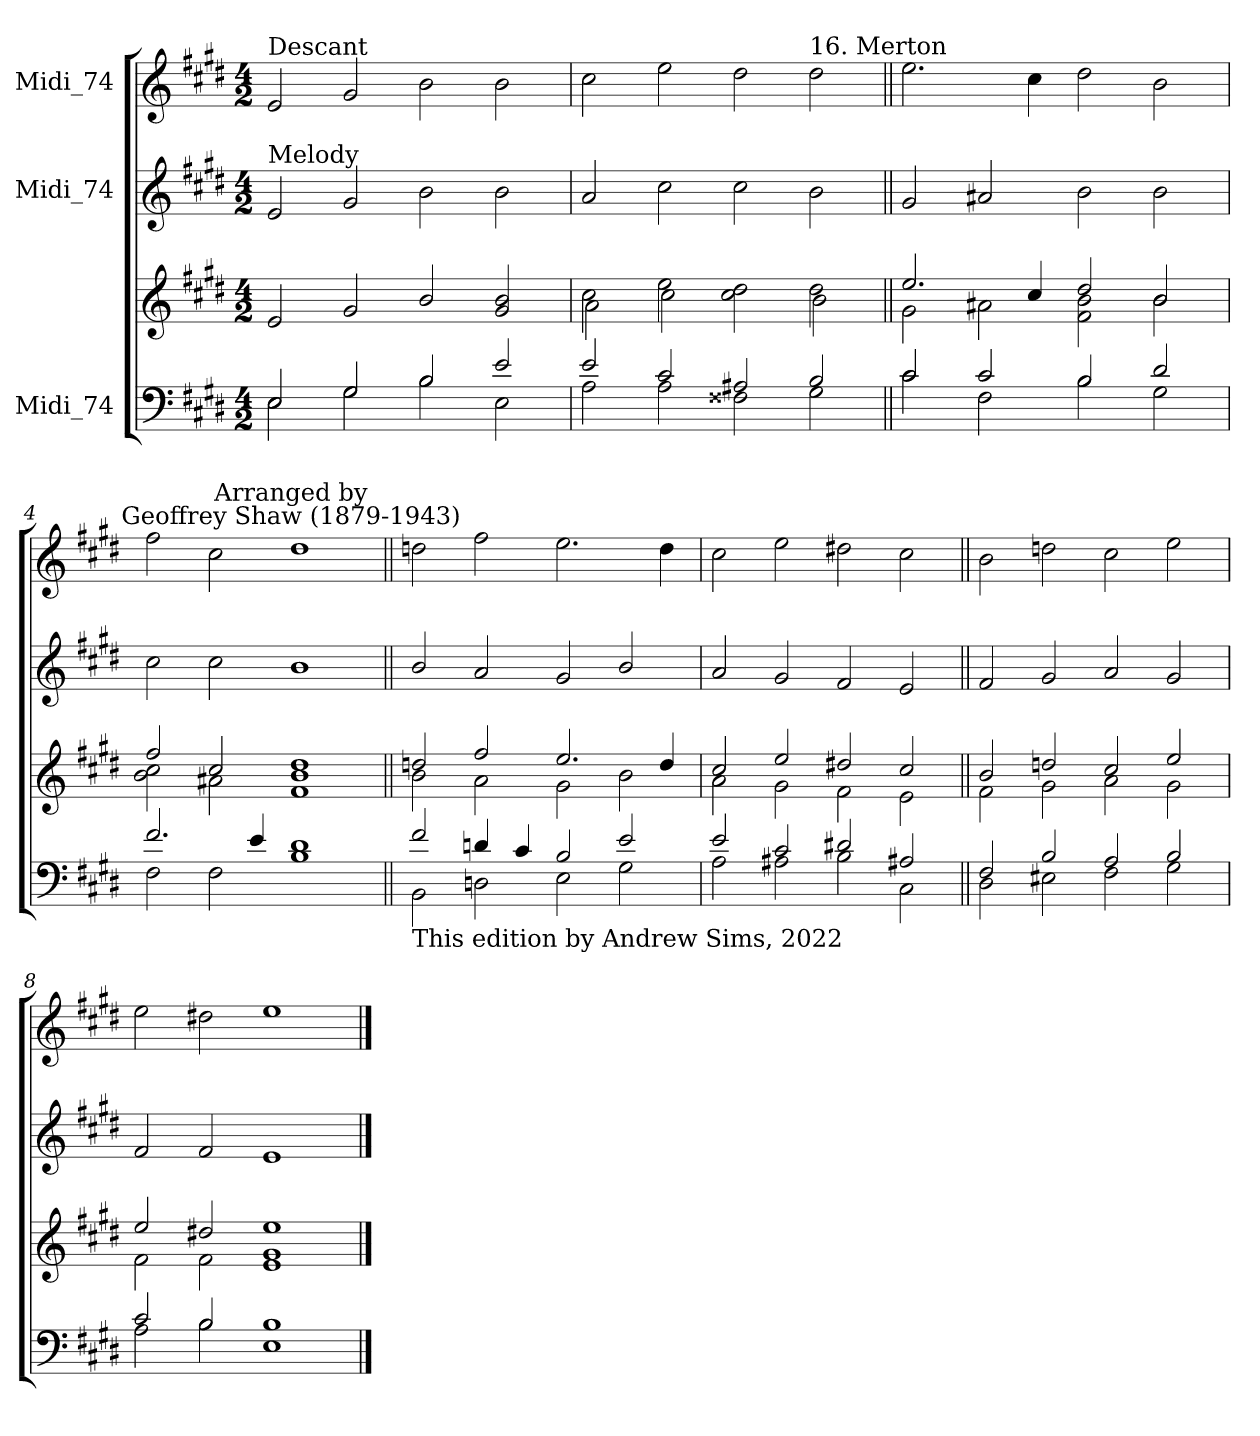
**kern	**kern	**kern	**kern
*part3	*part3	*part2	*part1
*staff4	*staff3	*staff2	*staff1
*I"Midi_74	*	*I"Midi_74	*I"Midi_74
*clefF4	*clefG2	*clefG2	*clefG2
*k[f#c#g#d#]	*k[f#c#g#d#]	*k[f#c#g#d#]	*k[f#c#g#d#]
*E:	*E:	*E:	*E:
*M4/2	*M4/2	*M4/2	*M4/2
=1	=1	=1	=1
*^	*^	*	*
*	*^	*	*^	*	*
!	!	!	!	!	!	!	!LO:TX:a:t=Descant
!	!	!	!	!	!	!LO:TX:a:t=Melody	!
2E/	0ryy	2E\	2e/	0ryy	0ryy	2e	2e
2G#/	.	2G#\	2g#/	.	.	2g#	2g#
2B/	.	2B\	2b/	.	.	2b	2b
2e/	.	2E\	2g#/ 2b/	.	.	2b	2b
=2	=2	=2	=2	=2	=2	=2	=2
2e/	0ryy	2A\	2cc#\	0ryy	2a\	2a	2cc#
2c#/	.	2A\	2ee\	.	2cc#\	2cc#	2ee
2A#X/	.	2F##X\	2cc#\ 2dd#\	.	2ryy	2cc#	2dd#
!	!	!	!	!	!	!	!LO:TX:a:t=16. Merton
2B/	.	2G#\	2dd#\	.	2b\	2b	2dd#
=3||	=3||	=3||	=3||	=3||	=3||	=3||	=3||
2c#/	0ryy	2c#\	2.ee/	0ryy	2g#\	2g#	2.ee
2c#/	.	2F#\	.	.	2a#X\	2a#X	.
.	.	.	4cc#/	.	.	.	4cc#
2B/	.	2B\	2dd#/	.	2f#\ 2b\	2b	2dd#
2d#/	.	2G#\	2b/	.	2b\	2b	2b
=4	=4	=4	=4	=4	=4	=4	=4
2.f#/	0ryy	2F#\	2ff#/	0ryy	2b\ 2cc#\	2cc#	2ff#
.	.	2F#\	2cc#/	.	2a#X\	2cc#	2cc#
4e/	.	.	.	.	.	.	.
!	!	!	!	!	!	!	!LO:TX:a:cj:t=Arranged by\nGeoffrey Shaw (1879-1943)
1d#/	.	1B\	1dd#/	.	1f#\ 1b\	1b	1dd#
!!LO:LB:g=z
=5||	=5||	=5||	=5||	=5||	=5||	=5||	=5||
!LO:TX:b:t=This edition by Andrew Sims, 2022	!	!	!	!	!	!	!
2f#/	0ryy	2BB\	2ddn/	0ryy	2b\	2b/	2ddn
4dn/	.	2Dn\	2ff#/	.	2a\	2a/	2ff#
4c#/	.	.	.	.	.	.	.
2B/	.	2E\	2.ee/	.	2g#\	2g#/	2.ee
2e/	.	2G#\	.	.	2b\	2b/	.
.	.	.	4dd/	.	.	.	4dd
=6	=6	=6	=6	=6	=6	=6	=6
2e/	0ryy	2A\	2cc#/	0ryy	2a\	2a	2cc#
2c#/	.	2A#X\	2ee/	.	2g#\	2g#	2ee
2d#X/	.	2B\	2dd#X/	.	2f#\	2f#	2dd#X
2A#X/	.	2C#\	2cc#/	.	2e\	2e	2cc#
=7||	=7||	=7||	=7||	=7||	=7||	=7||	=7||
2F#/	0ryy	2D#\	2b/	0ryy	2f#\	2f#	2b
2B/	.	2E#X\	2ddn/	.	2g#\	2g#	2ddn
2A/	.	2F#\	2cc#/	.	2a\	2a	2cc#
2B/	.	2G#\	2ee/	.	2g#\	2g#	2ee
=8	=8	=8	=8	=8	=8	=8	=8
2c#/	0ryy	2A\	2ee/	0ryy	2f#\	2f#	2ee
2B/	.	2B\	2dd#X/	.	2f#\	2f#	2dd#X
1B/	.	1E\	1ee/	.	1e\ 1g#\	1e	1ee
*v	*v	*v	*	*	*	*	*
*	*v	*v	*v	*	*
==	==	==	==
*-	*-	*-	*-
